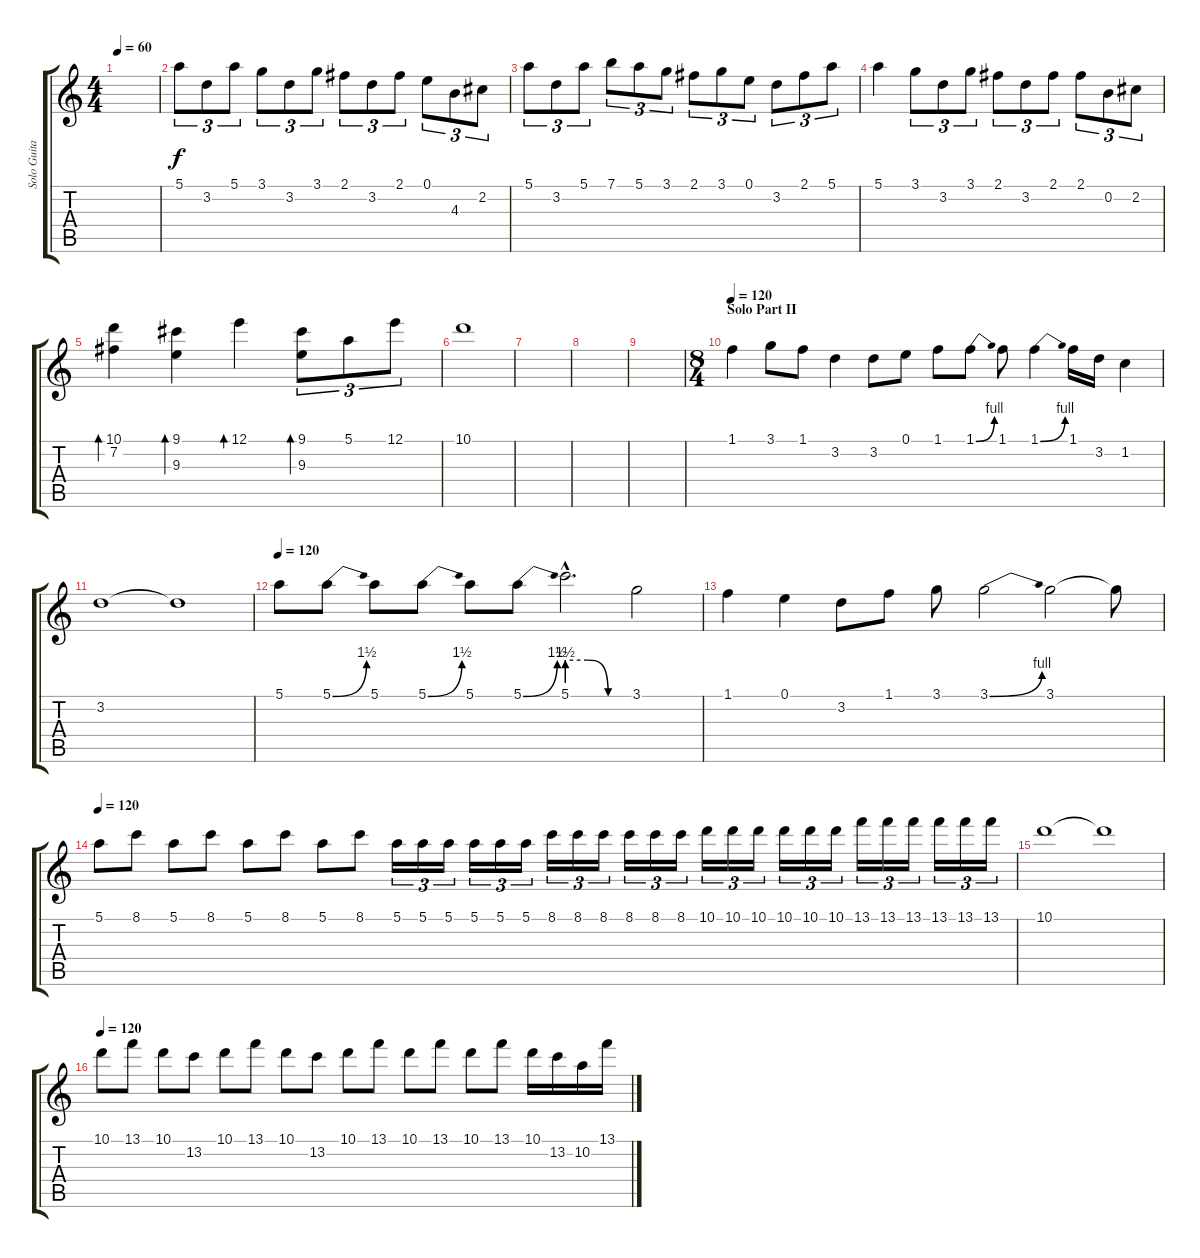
\track ("Solo Guitar" "Solo Guita") {instrument electricguitarjazz}
\staff {score tabs}
\tuning (E4 B3 G3 D3 A2 D2) {hide}
\ts (4 4)
\tempo 60
\clef g2
\ks c
|
5.1.8{tu (3 2) instrument electricguitarjazz} 3.2.8{tu (3 2)} 5.1.8{tu (3 2)} 3.1.8{tu (3 2)} 3.2.8{tu (3 2)} 3.1.8{tu (3 2)} 2.1.8{tu (3 2)} 3.2.8{tu (3 2)} 2.1.8{tu (3 2)} 0.1.8{tu (3 2)} 4.3.8{tu (3 2)} 2.2.8{tu (3 2)} |
5.1.8{tu (3 2)} 3.2.8{tu (3 2)} 5.1.8{tu (3 2)} 7.1.8{tu (3 2)} 5.1.8{tu (3 2)} 3.1.8{tu (3 2)} 2.1.8{tu (3 2)} 3.1.8{tu (3 2)} 0.1.8{tu (3 2)} 3.2.8{tu (3 2)} 2.1.8{tu (3 2)} 5.1.8{tu (3 2)} |
5.1.4 3.1.8{tu (3 2)} 3.2.8{tu (3 2)} 3.1.8{tu (3 2)} 2.1.8{tu (3 2)} 3.2.8{tu (3 2)} 2.1.8{tu (3 2)} 2.1.8{tu (3 2)} 0.2.8{tu (3 2)} 2.2.8{tu (3 2)} |
(10.1 7.2).4{bd 120} (9.1 9.3).4{bd 120} 12.1.4{bd 120} (9.1 9.3).8{tu (3 2) bd 120} 5.1.8{tu (3 2)} 12.1.8{tu (3 2)} |
10.1.1 |
|
|
|
\ts (8 4)
\section ("" "Solo Part II")
\tempo 120
1.1.4{instrument distortionguitar} 3.1.8 1.1.8 3.2.4 3.2.8 0.1.8 1.1.8 1.1{be (bend 0 0 60 4)}.8 1.1.8 1.1{be (bend 0 0 60 4)}.4 1.1.16 3.2.16 1.2.4 |
3.2.1 3.2{t}.1 |
\tempo 120
5.1.8 5.1{be (bend 0 0 60 6)}.8 5.1.8 5.1{be (bend 0 0 60 6)}.8 5.1.8 5.1{be (bend 0 0 60 6)}.8 5.1{be (custom 0 6 20 6 40 0 60 0) hac}.2{d} 3.1.2 |
1.1.4 0.1.4 3.2.8 1.1.8 3.1.8 3.1{be (bend 0 0 60 4)}.2 3.1.2 3.1{t}.8 |
\tempo 120
5.1.8 8.1.8 5.1.8 8.1.8 5.1.8 8.1.8 5.1.8 8.1.8 5.1.16{tu (3 2)} 5.1.16{tu (3 2)} 5.1.16{tu (3 2)} 5.1.16{tu (3 2)} 5.1.16{tu (3 2)} 5.1.16{tu (3 2)} 8.1.16{tu (3 2)} 8.1.16{tu (3 2)} 8.1.16{tu (3 2)} 8.1.16{tu (3 2)} 8.1.16{tu (3 2)} 8.1.16{tu (3 2)} 10.1.16{tu (3 2)} 10.1.16{tu (3 2)} 10.1.16{tu (3 2)} 10.1.16{tu (3 2)} 10.1.16{tu (3 2)} 10.1.16{tu (3 2)} 13.1.16{tu (3 2)} 13.1.16{tu (3 2)} 13.1.16{tu (3 2)} 13.1.16{tu (3 2)} 13.1.16{tu (3 2)} 13.1.16{tu (3 2)} |
10.1.1 10.1{t}.1 |
\tempo 120
10.1.8 13.1.8 10.1.8 13.2.8 10.1.8 13.1.8 10.1.8 13.2.8 10.1.8 13.1.8 10.1.8 13.1.8 10.1.8 13.1.8 10.1.16 13.2.16 10.2.16 13.1.16
